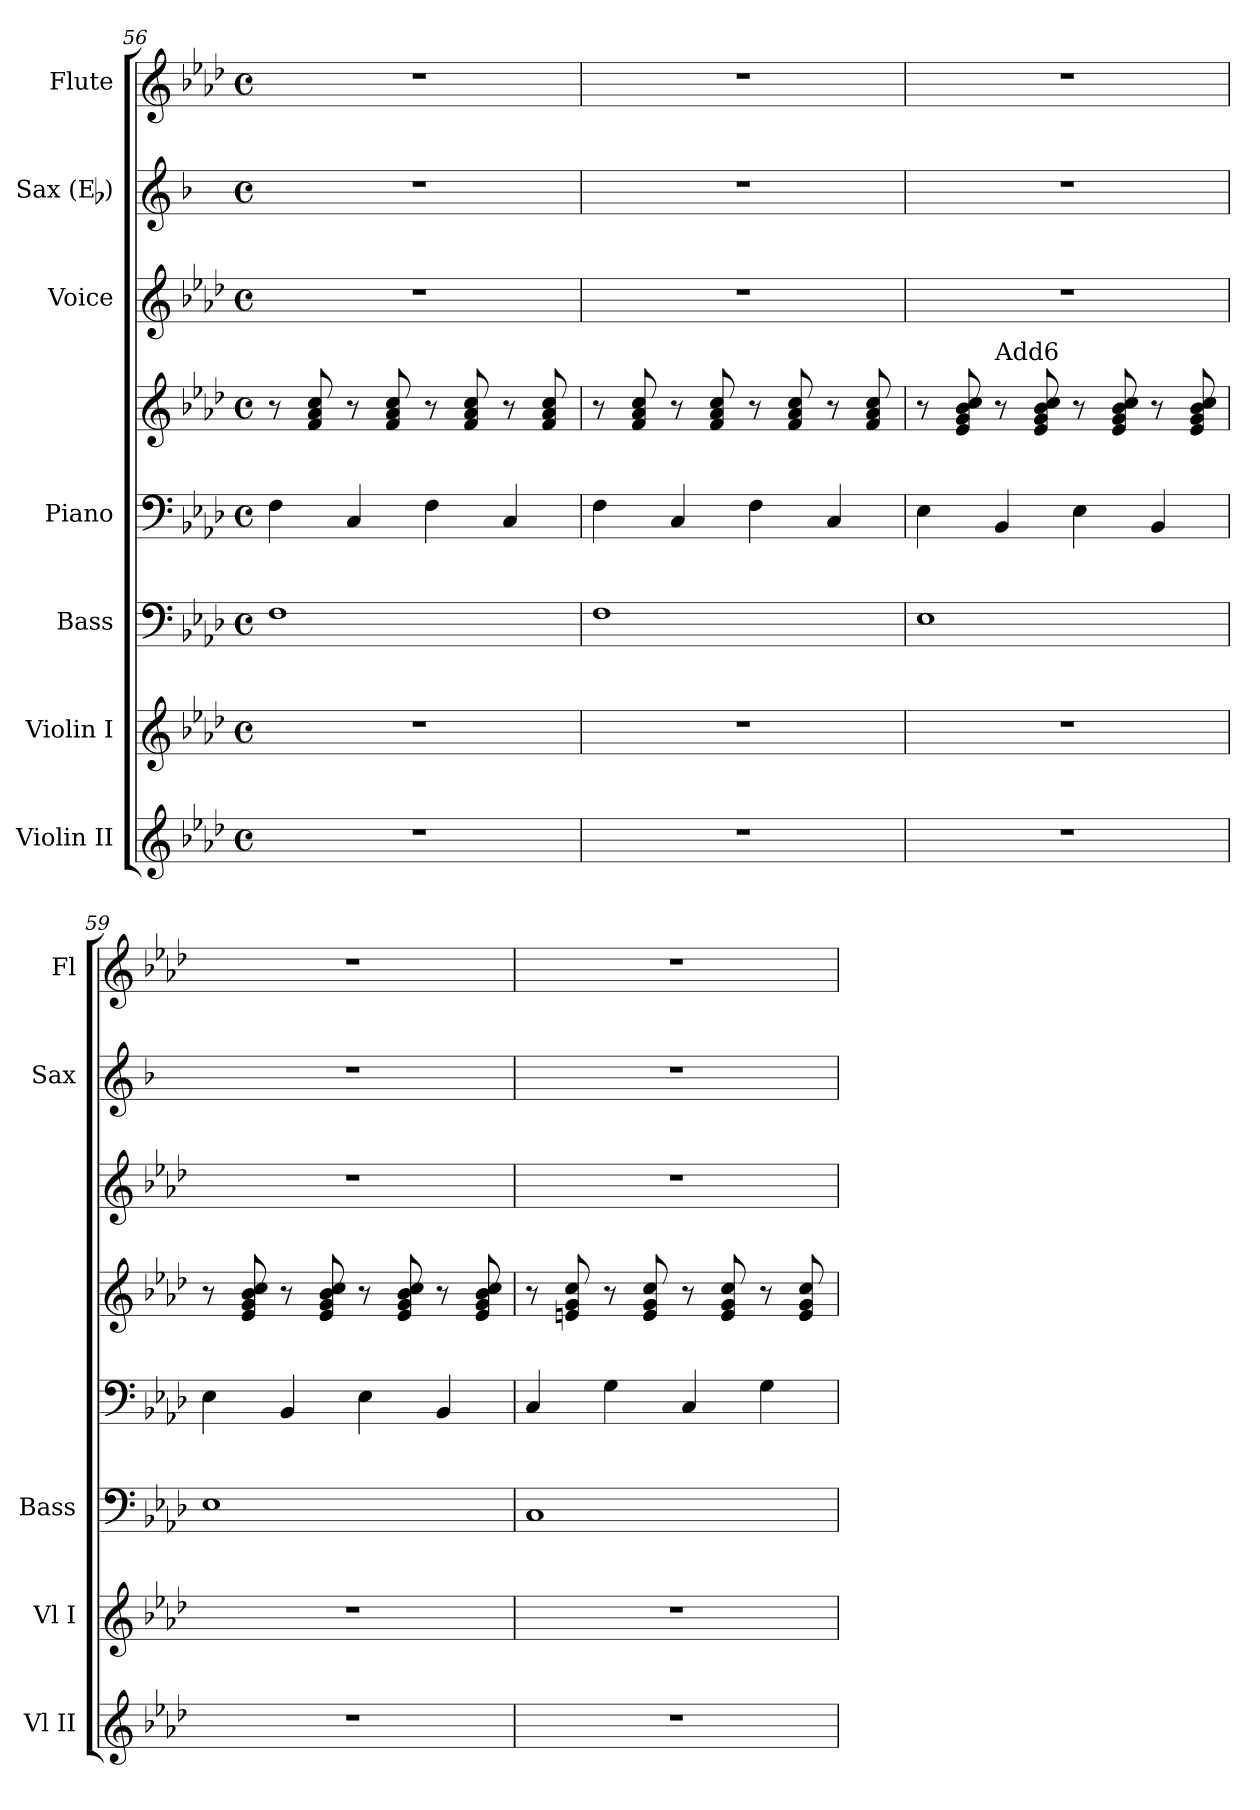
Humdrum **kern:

**kern	**kern	**kern	**kern	**kern	**kern	**kern	**kern
*part7	*part6	*part5	*part4	*part4	*part3	*part2	*part1
*staff8	*staff7	*staff6	*staff5	*staff4	*staff3	*staff2	*staff1
*I"Violin II	*I"Violin I	*I"Bass	*I"Piano	*	*I"Voice	*I"Sax (Eb)	*I"Flute
*I'Vl II	*I'Vl I	*I'Bass	*	*	*	*I'Sax	*I'Fl
*clefG2	*clefG2	*clefF4	*clefF4	*clefG2	*clefG2	*clefG2	*clefG2
*	*	*	*	*	*	*ITrd-2c-3	*
*k[b-e-a-d-]	*k[b-e-a-d-]	*k[b-e-a-d-]	*k[b-e-a-d-]	*k[b-e-a-d-]	*k[b-e-a-d-]	*k[b-e-a-d-]	*k[b-e-a-d-]
*f:	*f:	*f:	*f:	*f:	*f:	*f:	*f:
*M4/4	*M4/4	*M4/4	*M4/4	*M4/4	*M4/4	*M4/4	*M4/4
*met(c)	*met(c)	*met(c)	*met(c)	*met(c)	*met(c)	*met(c)	*met(c)
=56	=56	=56	=56	=56	=56	=56	=56
1r	1r	1F	4F\	8r	1r	1r	1r
.	.	.	.	8f/ 8a-/ 8cc/	.	.	.
.	.	.	4C/	8r	.	.	.
.	.	.	.	8f/ 8a-/ 8cc/	.	.	.
.	.	.	4F\	8r	.	.	.
.	.	.	.	8f/ 8a-/ 8cc/	.	.	.
.	.	.	4C/	8r	.	.	.
.	.	.	.	8f/ 8a-/ 8cc/	.	.	.
=57	=57	=57	=57	=57	=57	=57	=57
1r	1r	1F	4F\	8r	1r	1r	1r
.	.	.	.	8f/ 8a-/ 8cc/	.	.	.
.	.	.	4C/	8r	.	.	.
.	.	.	.	8f/ 8a-/ 8cc/	.	.	.
.	.	.	4F\	8r	.	.	.
.	.	.	.	8f/ 8a-/ 8cc/	.	.	.
.	.	.	4C/	8r	.	.	.
.	.	.	.	8f/ 8a-/ 8cc/	.	.	.
=58	=58	=58	=58	=58	=58	=58	=58
1r	1r	1E-	4E-\	8r	1r	1r	1r
.	.	.	.	8e-/ 8g/ 8b-/ 8cc/	.	.	.
!	!	!	!	!LO:TX:a:t=Add6	!	!	!
.	.	.	4BB-/	8r	.	.	.
.	.	.	.	8e-/ 8g/ 8b-/ 8cc/	.	.	.
.	.	.	4E-\	8r	.	.	.
.	.	.	.	8e-/ 8g/ 8b-/ 8cc/	.	.	.
.	.	.	4BB-/	8r	.	.	.
.	.	.	.	8e-/ 8g/ 8b-/ 8cc/	.	.	.
=59	=59	=59	=59	=59	=59	=59	=59
1r	1r	1E-	4E-\	8r	1r	1r	1r
.	.	.	.	8e-/ 8g/ 8b-/ 8cc/	.	.	.
.	.	.	4BB-/	8r	.	.	.
.	.	.	.	8e-/ 8g/ 8b-/ 8cc/	.	.	.
.	.	.	4E-\	8r	.	.	.
.	.	.	.	8e-/ 8g/ 8b-/ 8cc/	.	.	.
.	.	.	4BB-/	8r	.	.	.
.	.	.	.	8e-/ 8g/ 8b-/ 8cc/	.	.	.
!!LO:LB:g=z
=60	=60	=60	=60	=60	=60	=60	=60
1r	1r	1C	4C/	8r	1r	1r	1r
.	.	.	.	8en/ 8g/ 8cc/	.	.	.
.	.	.	4G\	8r	.	.	.
.	.	.	.	8e/ 8g/ 8cc/	.	.	.
.	.	.	4C/	8r	.	.	.
.	.	.	.	8e/ 8g/ 8cc/	.	.	.
.	.	.	4G\	8r	.	.	.
.	.	.	.	8e/ 8g/ 8cc/	.	.	.
=	=	=	=	=	=	=	=
*-	*-	*-	*-	*-	*-	*-	*-
